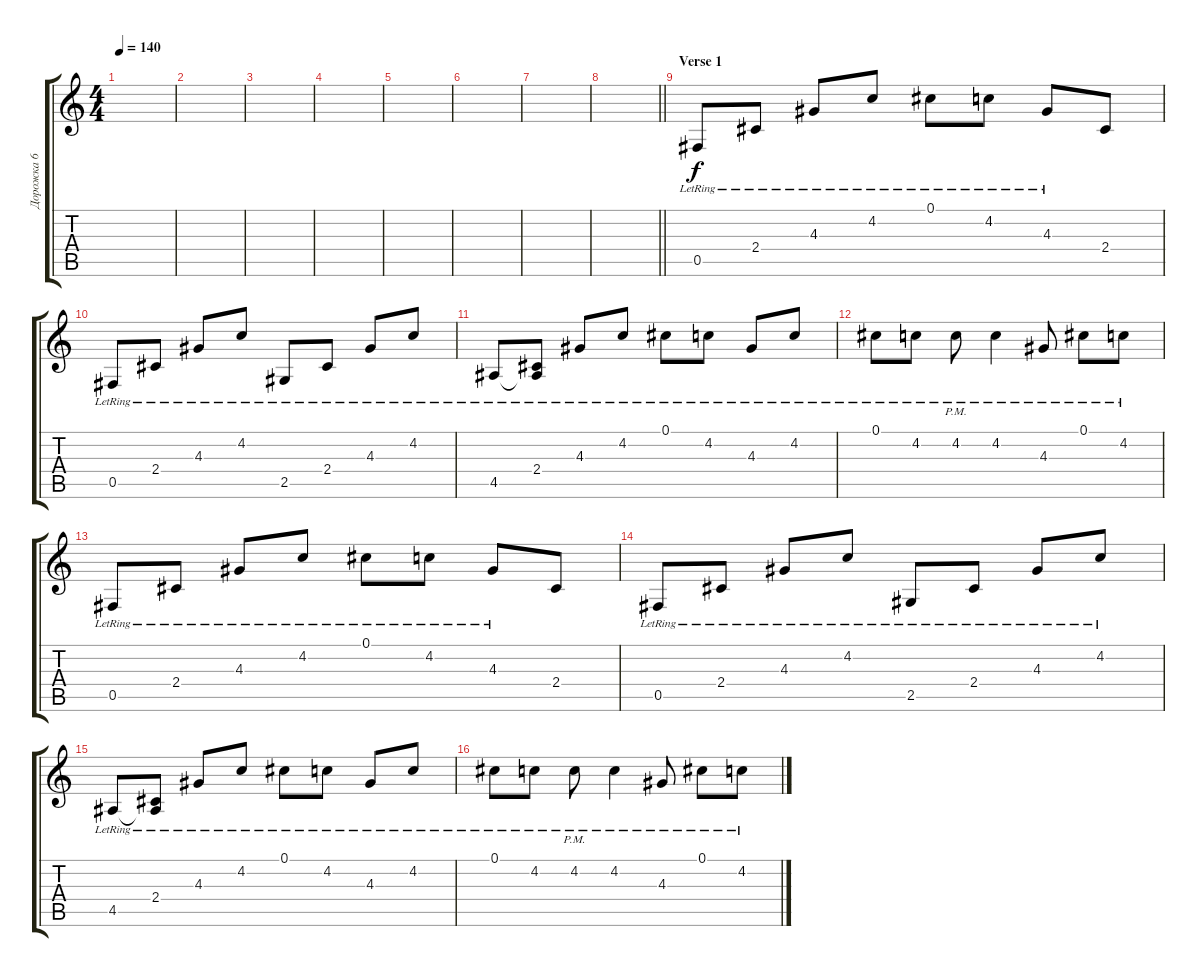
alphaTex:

\track ("Дорожка 6" "Дорожка 6") {instrument electricguitarclean}
\staff {score tabs}
\tuning (Db4 Ab3 E3 B2 Gb2 B1) {hide}
\ts (4 4)
\tempo 140
\clef g2
\ks c
|
|
|
|
|
|
|
\barLineRight lightlight
|
\section ("" "Verse 1")
0.5{lr}.8 2.4{lr}.8 4.3{lr}.8 4.2{lr}.8 0.1{lr}.8 4.2{lr}.8 4.3{lr}.8 2.4.8 |
0.5{lr}.8 2.4{lr}.8 4.3{lr}.8 4.2{lr}.8 2.5{lr}.8 2.4{lr}.8 4.3{lr}.8 4.2{lr}.8 |
4.5{lr}.8 (2.4{lr} 4.5{t}).8 4.3{lr}.8 4.2{lr}.8 0.1{lr}.8 4.2{lr}.8 4.3{lr}.8 4.2{lr}.8 |
0.1{lr}.8 4.2{lr}.8 4.2{pm lr}.8 4.2{lr}.4 4.3{lr}.8 0.1{lr}.8 4.2{lr}.8 |
0.5{lr}.8 2.4{lr}.8 4.3{lr}.8 4.2{lr}.8 0.1{lr}.8 4.2{lr}.8 4.3{lr}.8 2.4.8 |
0.5{lr}.8 2.4{lr}.8 4.3{lr}.8 4.2{lr}.8 2.5{lr}.8 2.4{lr}.8 4.3{lr}.8 4.2{lr}.8 |
4.5{lr}.8 (2.4{lr} 4.5{t}).8 4.3{lr}.8 4.2{lr}.8 0.1{lr}.8 4.2{lr}.8 4.3{lr}.8 4.2{lr}.8 |
0.1{lr}.8 4.2{lr}.8 4.2{pm lr}.8 4.2{lr}.4 4.3{lr}.8 0.1{lr}.8 4.2{lr}.8
